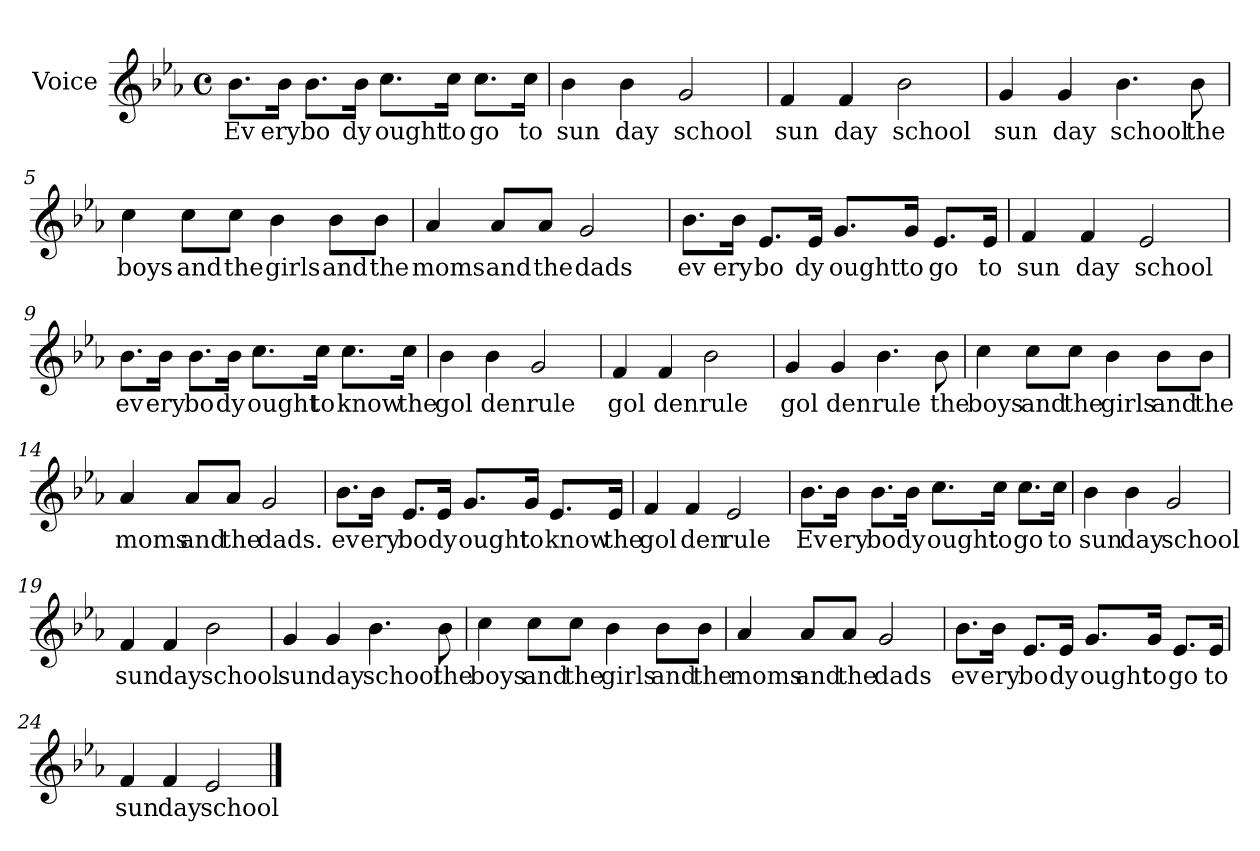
**kern	**text
*part1	*part1
*staff1	*staff1
*I"Voice	*
*I'V	*
*clefG2	*
*k[b-e-a-]	*
*E-:	*
*M4/4	*
*met(c)	*
=1	=1
!	!LO:LY:b
8.b-\L	Ev
!	!LO:LY:b
16b-\Jk	ery
!	!LO:LY:b
8.b-\L	bo
!	!LO:LY:b
16b-\Jk	dy
!	!LO:LY:b
8.cc\L	ought
!	!LO:LY:b
16cc\Jk	to
!	!LO:LY:b
8.cc\L	go
!	!LO:LY:b
16cc\Jk	to
=2	=2
!	!LO:LY:b
4b-\	sun
!	!LO:LY:b
4b-\	day
!	!LO:LY:b
2g/	school
=3	=3
!	!LO:LY:b
4f/	sun
!	!LO:LY:b
4f/	day
!	!LO:LY:b
2b-\	school
=4	=4
!	!LO:LY:b
4g/	sun
!	!LO:LY:b
4g/	day
!	!LO:LY:b
4.b-\	school
!	!LO:LY:b
8b-\	the
!!LO:LB:g=z
=5	=5
!	!LO:LY:b
4cc\	boys
!	!LO:LY:b
8cc\L	and
!	!LO:LY:b
8cc\J	the
!	!LO:LY:b
4b-\	girls
!	!LO:LY:b
8b-\L	and
!	!LO:LY:b
8b-\J	the
=6	=6
!	!LO:LY:b
4a-/	moms
!	!LO:LY:b
8a-/L	and
!	!LO:LY:b
8a-/J	the
!	!LO:LY:b
2g/	dads
=7	=7
!	!LO:LY:b
8.b-\L	ev
!	!LO:LY:b
16b-\Jk	ery
!	!LO:LY:b
8.e-/L	bo
!	!LO:LY:b
16e-/Jk	dy
!	!LO:LY:b
8.g/L	ought
!	!LO:LY:b
16g/Jk	to
!	!LO:LY:b
8.e-/L	go
!	!LO:LY:b
16e-/Jk	to
=8	=8
!	!LO:LY:b
4f/	sun
!	!LO:LY:b
4f/	day
!	!LO:LY:b
2e-/	school
!!LO:LB:g=z
=9	=9
!	!LO:LY:b
8.b-\L	ev
!	!LO:LY:b
16b-\Jk	ery
!	!LO:LY:b
8.b-\L	bo
!	!LO:LY:b
16b-\Jk	dy
!	!LO:LY:b
8.cc\L	ought
!	!LO:LY:b
16cc\Jk	to
!	!LO:LY:b
8.cc\L	know
!	!LO:LY:b
16cc\Jk	the
=10	=10
!	!LO:LY:b
4b-\	gol
!	!LO:LY:b
4b-\	den
!	!LO:LY:b
2g/	rule
=11	=11
!	!LO:LY:b
4f/	gol
!	!LO:LY:b
4f/	den
!	!LO:LY:b
2b-\	rule
=12	=12
!	!LO:LY:b
4g/	gol
!	!LO:LY:b
4g/	den
!	!LO:LY:b
4.b-\	rule
!	!LO:LY:b
8b-\	the
!!LO:LB:g=z
=13	=13
!	!LO:LY:b
4cc\	boys
!	!LO:LY:b
8cc\L	and
!	!LO:LY:b
8cc\J	the
!	!LO:LY:b
4b-\	girls
!	!LO:LY:b
8b-\L	and
!	!LO:LY:b
8b-\J	the
=14	=14
!	!LO:LY:b
4a-/	moms
!	!LO:LY:b
8a-/L	and
!	!LO:LY:b
8a-/J	the
!	!LO:LY:b
2g/	dads.
=15	=15
!	!LO:LY:b
8.b-\L	ev
!	!LO:LY:b
16b-\Jk	ery
!	!LO:LY:b
8.e-/L	bo
!	!LO:LY:b
16e-/Jk	dy
!	!LO:LY:b
8.g/L	ought
!	!LO:LY:b
16g/Jk	to
!	!LO:LY:b
8.e-/L	know
!	!LO:LY:b
16e-/Jk	the
=16	=16
!	!LO:LY:b
4f/	gol
!	!LO:LY:b
4f/	den
!	!LO:LY:b
2e-/	rule
!!LO:LB:g=z
=17	=17
!	!LO:LY:b
8.b-\L	Ev
!	!LO:LY:b
16b-\Jk	ery
!	!LO:LY:b
8.b-\L	bo
!	!LO:LY:b
16b-\Jk	dy
!	!LO:LY:b
8.cc\L	ought
!	!LO:LY:b
16cc\Jk	to
!	!LO:LY:b
8.cc\L	go
!	!LO:LY:b
16cc\Jk	to
=18	=18
!	!LO:LY:b
4b-\	sun
!	!LO:LY:b
4b-\	day
!	!LO:LY:b
2g/	school
=19	=19
!	!LO:LY:b
4f/	sun
!	!LO:LY:b
4f/	day
!	!LO:LY:b
2b-\	school
=20	=20
!	!LO:LY:b
4g/	sun
!	!LO:LY:b
4g/	day
!	!LO:LY:b
4.b-\	school
!	!LO:LY:b
8b-\	the
!!LO:LB:g=z
=21	=21
!	!LO:LY:b
4cc\	boys
!	!LO:LY:b
8cc\L	and
!	!LO:LY:b
8cc\J	the
!	!LO:LY:b
4b-\	girls
!	!LO:LY:b
8b-\L	and
!	!LO:LY:b
8b-\J	the
=22	=22
!	!LO:LY:b
4a-/	moms
!	!LO:LY:b
8a-/L	and
!	!LO:LY:b
8a-/J	the
!	!LO:LY:b
2g/	dads
=23	=23
!	!LO:LY:b
8.b-\L	ev
!	!LO:LY:b
16b-\Jk	ery
!	!LO:LY:b
8.e-/L	bo
!	!LO:LY:b
16e-/Jk	dy
!	!LO:LY:b
8.g/L	ought
!	!LO:LY:b
16g/Jk	to
!	!LO:LY:b
8.e-/L	go
!	!LO:LY:b
16e-/Jk	to
=24	=24
!	!LO:LY:b
4f/	sun
!	!LO:LY:b
4f/	day
!	!LO:LY:b
2e-/	school
==	==
*-	*-
